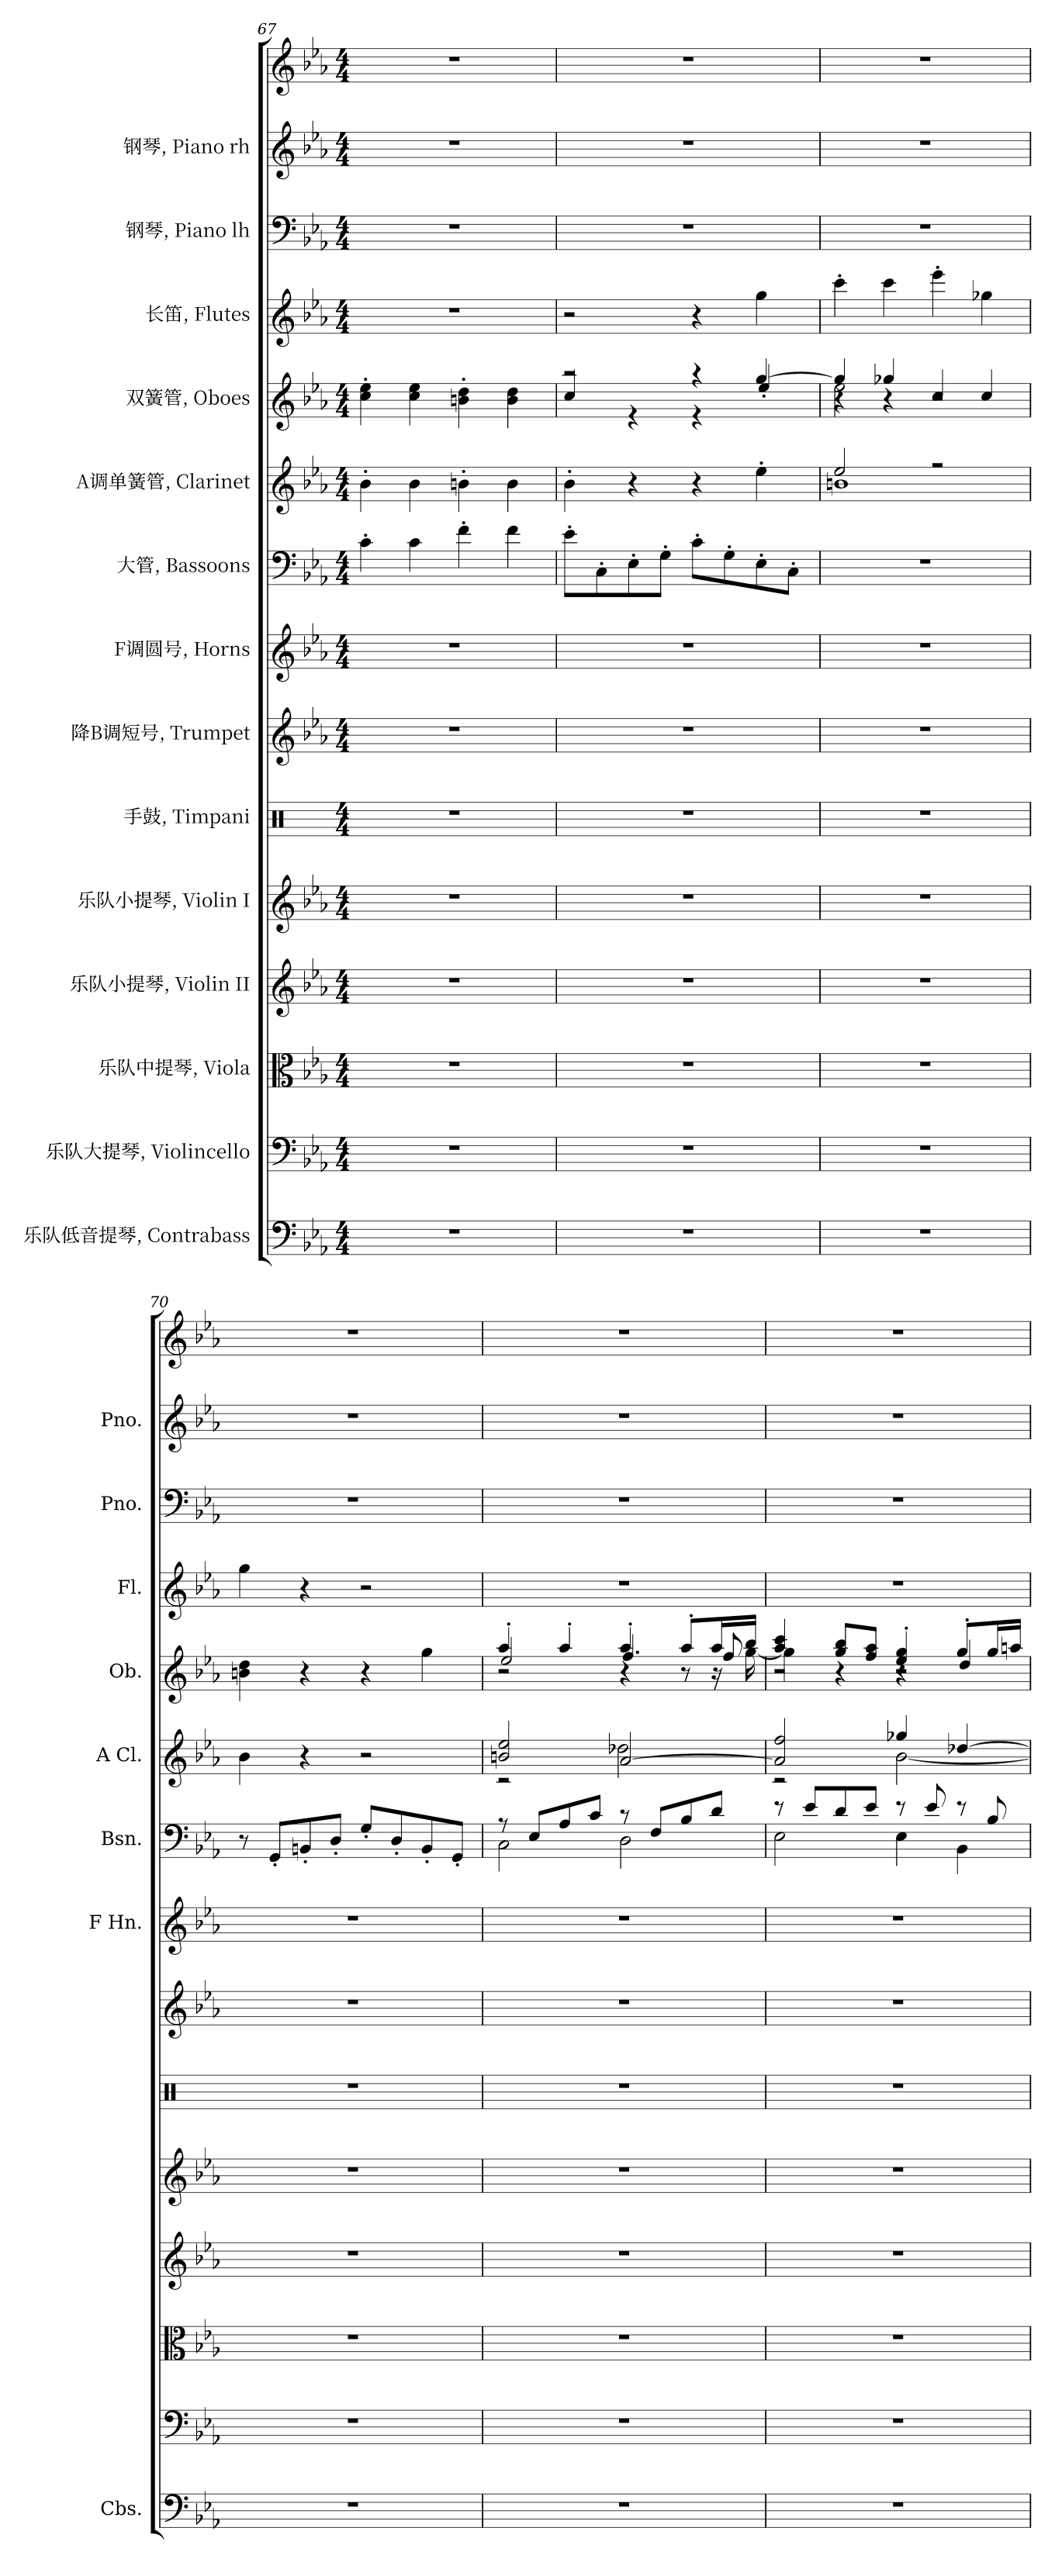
**kern	**kern	**kern	**kern	**kern	**kern	**kern	**kern	**kern	**kern	**kern	**kern	**kern	**kern	**kern
*part14	*part13	*part12	*part11	*part10	*part9	*part8	*part7	*part6	*part5	*part4	*part3	*part2	*part1	*part1
*staff15	*staff14	*staff13	*staff12	*staff11	*staff10	*staff9	*staff8	*staff7	*staff6	*staff5	*staff4	*staff3	*staff2	*staff1
*I"乐队低音提琴, Contrabass	*I"乐队大提琴, Violincello	*I"乐队中提琴, Viola	*I"乐队小提琴, Violin II	*I"乐队小提琴, Violin I	*I"手鼓, Timpani	*I"降B调短号, Trumpet	*I"F调圆号, Horns	*I"大管, Bassoons	*I"A调单簧管, Clarinet	*I"双簧管, Oboes	*I"长笛, Flutes	*I"钢琴, Piano lh	*I"钢琴, Piano rh	*
*I'Cbs.	*	*	*	*	*	*	*I'F Hn.	*I'Bsn.	*I'A Cl.	*I'Ob.	*I'Fl.	*I'Pno.	*I'Pno.	*
*clefF4	*clefF4	*clefC3	*clefG2	*clefG2	*clefX	*clefG2	*clefG2	*clefF4	*clefG2	*clefG2	*clefG2	*clefF4	*clefG2	*clefG2
*ITrd7c12	*	*	*	*	*	*ITrd1c2	*ITrd4c7	*	*ITrd2c3	*	*	*	*	*
*k[b-e-a-]	*k[b-e-a-]	*k[b-e-a-]	*k[b-e-a-]	*k[b-e-a-]	*k[]	*k[b-e-a-d-g-]	*k[b-e-a-d-]	*k[b-e-a-]	*k[]	*k[b-e-a-]	*k[b-e-a-]	*k[b-e-a-]	*k[b-e-a-]	*k[b-e-a-]
*M4/4	*M4/4	*M4/4	*M4/4	*M4/4	*M4/4	*M4/4	*M4/4	*M4/4	*M4/4	*M4/4	*M4/4	*M4/4	*M4/4	*M4/4
=67	=67	=67	=67	=67	=67	=67	=67	=67	=67	=67	=67	=67	=67	=67
1r	1r	1r	1r	1r	1r	1r	1r	4c'\	4g'\	4cc\' 4ee-\'	1r	1r	1r	1r
.	.	.	.	.	.	.	.	4c\	4g\	4cc\ 4ee-\	.	.	.	.
.	.	.	.	.	.	.	.	4f'\	4g#X'\	4bn\' 4dd\'	.	.	.	.
.	.	.	.	.	.	.	.	4f\	4g#\	4b\ 4dd\	.	.	.	.
!!LO:PB:g=z
=68	=68	=68	=68	=68	=68	=68	=68	=68	=68	=68	=68	=68	=68	=68
*	*	*	*	*	*	*	*	*	*	*^	*	*	*	*
1r	1r	1r	1r	1r	1r	1r	1r	8e-'\L	4g'\	2r	4cc/	2r	1r	1r	1r
.	.	.	.	.	.	.	.	8C'\	.	.	.	.	.	.	.
.	.	.	.	.	.	.	.	8E-'\	4r	.	4r	.	.	.	.
.	.	.	.	.	.	.	.	8G'\J	.	.	.	.	.	.	.
.	.	.	.	.	.	.	.	8c'\L	4r	4r	4r	4r	.	.	.
.	.	.	.	.	.	.	.	8G'\	.	.	.	.	.	.	.
.	.	.	.	.	.	.	.	8E-'\	4cc'\	[4gg/	4ee-'/	4gg\	.	.	.
.	.	.	.	.	.	.	.	8C'\J	.	.	.	.	.	.	.
=69	=69	=69	=69	=69	=69	=69	=69	=69	=69	=69	=69	=69	=69	=69	=69
*	*	*	*	*	*	*	*	*	*^	*	*^	*	*	*	*
1r	1r	1r	1r	1r	1r	1r	1r	1r	2cc/	1g#X	4gg/]	2ee-\	4r	4ccc'\	1r	1r	1r
.	.	.	.	.	.	.	.	.	.	.	4r	.	4gg-X/	4ccc\	.	.	.
.	.	.	.	.	.	.	.	.	2r	.	2r	2r	4cc/	4eee-'\	.	.	.
.	.	.	.	.	.	.	.	.	.	.	.	.	4cc/	4gg-X\	.	.	.
*	*	*	*	*	*	*	*	*	*v	*v	*	*	*	*	*	*	*
*	*	*	*	*	*	*	*	*	*	*v	*v	*v	*	*	*	*
=70	=70	=70	=70	=70	=70	=70	=70	=70	=70	=70	=70	=70	=70	=70
1r	1r	1r	1r	1r	1r	1r	1r	8r	4g\	4bn\ 4dd\	4gg\	1r	1r	1r
.	.	.	.	.	.	.	.	8GG'/L	.	.	.	.	.	.
.	.	.	.	.	.	.	.	8BBn'/	4r	4r	4r	.	.	.
.	.	.	.	.	.	.	.	8D'/J	.	.	.	.	.	.
.	.	.	.	.	.	.	.	8G'/L	2r	4r	2r	.	.	.
.	.	.	.	.	.	.	.	8D'/	.	.	.	.	.	.
.	.	.	.	.	.	.	.	8BB'/	.	4gg\	.	.	.	.
.	.	.	.	.	.	.	.	8GG'/J	.	.	.	.	.	.
=71	=71	=71	=71	=71	=71	=71	=71	=71	=71	=71	=71	=71	=71	=71
*	*	*	*	*	*	*	*	*^	*^	*^	*	*	*	*
*	*	*	*	*	*	*	*	*	*	*	*	*	*^	*	*	*	*
1r	1r	1r	1r	1r	1r	1r	1r	8r	2C\	2g#X/ 2cc/	2r	4aa-'/	2r	2ee-/	1r	1r	1r	1r
.	.	.	.	.	.	.	.	8E-/L	.	.	.	.	.	.	.	.	.	.
.	.	.	.	.	.	.	.	8A-/	.	.	.	4aa-'/	.	.	.	.	.	.
.	.	.	.	.	.	.	.	8c/J	.	.	.	.	.	.	.	.	.	.
.	.	.	.	.	.	.	.	8r	2D\	[2f/	2b-X\	4aa-'/	4r	4.ff/	.	.	.	.
.	.	.	.	.	.	.	.	8F/L	.	.	.	.	.	.	.	.	.	.
.	.	.	.	.	.	.	.	8B-/	.	.	.	8aa-'/L	8r	.	.	.	.	.
.	.	.	.	.	.	.	.	8d/J	.	.	.	16aa-/L	16r	8ff/	.	.	.	.
.	.	.	.	.	.	.	.	.	.	.	.	16bb-/JJ	[16gg\	.	.	.	.	.
!!LO:PB:g=z
=72	=72	=72	=72	=72	=72	=72	=72	=72	=72	=72	=72	=72	=72	=72	=72	=72	=72	=72
1r	1r	1r	1r	1r	1r	1r	1r	8r	2E-\	2f/] 2dd/	2r	4aa-/ 4ccc/	4gg\]	2r	1r	1r	1r	1r
.	.	.	.	.	.	.	.	8e-/L	.	.	.	.	.	.	.	.	.	.
.	.	.	.	.	.	.	.	8d/	.	.	.	8gg/ 8bb-/L	4r	.	.	.	.	.
.	.	.	.	.	.	.	.	8e-/J	.	.	.	8ff/ 8aa-/J	.	.	.	.	.	.
.	.	.	.	.	.	.	.	8r	4E-\	4ee-X/	[2g\	4ee-/' 4gg/'	2r	4r	.	.	.	.
.	.	.	.	.	.	.	.	8e-/	.	.	.	.	.	.	.	.	.	.
.	.	.	.	.	.	.	.	8r	4BB-\	[4b-X/	.	8gg'/L	.	4dd/	.	.	.	.
.	.	.	.	.	.	.	.	8B-/	.	.	.	16gg/L	.	.	.	.	.	.
.	.	.	.	.	.	.	.	.	.	.	.	16aan/JJ	.	.	.	.	.	.
*	*	*	*	*	*	*	*	*v	*v	*	*	*v	*v	*v	*	*	*	*
*	*	*	*	*	*	*	*	*	*v	*v	*	*	*	*	*
=	=	=	=	=	=	=	=	=	=	=	=	=	=	=
*-	*-	*-	*-	*-	*-	*-	*-	*-	*-	*-	*-	*-	*-	*-
